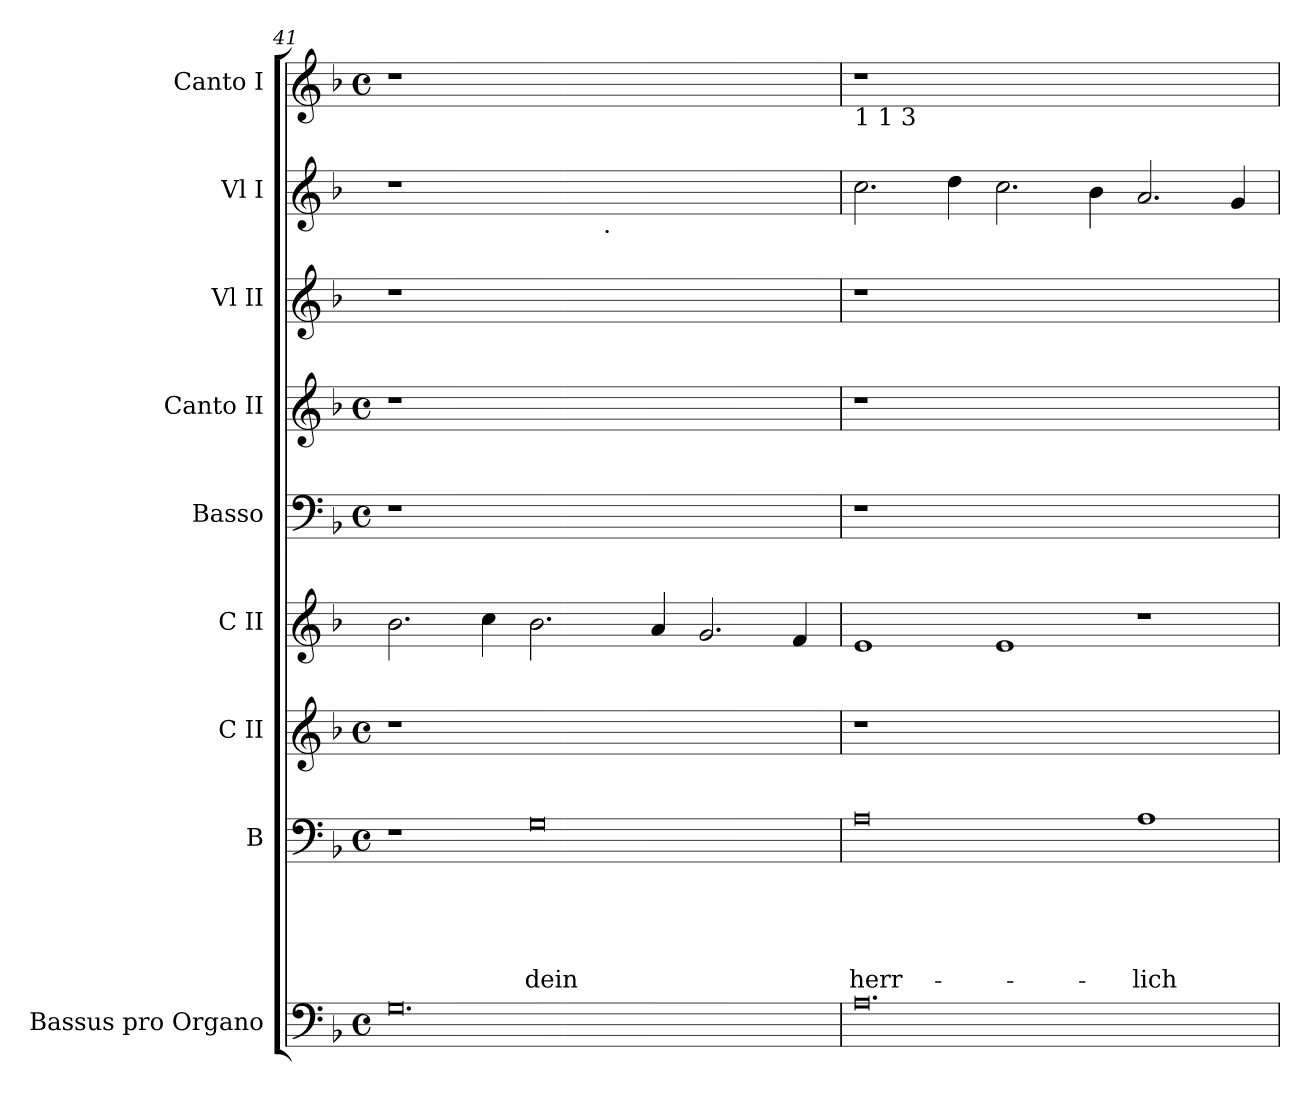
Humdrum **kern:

**kern	**kern	**text	**text	**text	**text	**text	**kern	**kern	**kern	**kern	**kern	**kern	**kern
*part9	*part8	*part8	*part8	*part8	*part8	*part8	*part7	*part6	*part5	*part4	*part3	*part2	*part1
*staff9	*staff8	*staff8	*staff8	*staff8	*staff8	*staff8	*staff7	*staff6	*staff5	*staff4	*staff3	*staff2	*staff1
*I"Bassus pro Organo	*I"B	*	*	*	*	*	*I"C II	*I"C II	*I"Basso	*I"Canto II	*I"Vl II	*I"Vl I	*I"Canto I
*I'B.p.O.	*I'B	*	*	*	*	*	*I'C II	*	*I'B	*I'C II	*I'Vl II	*I'Vl I	*I'C I
*clefF4	*clefF4	*	*	*	*	*	*clefG2	*clefG2	*clefF4	*clefG2	*clefG2	*clefG2	*clefG2
*	*	*	*	*	*	*	*	*	*ITrd7c12	*	*	*	*
*k[b-]	*k[b-]	*	*	*	*	*	*k[b-]	*k[b-]	*k[b-]	*k[b-]	*k[b-]	*k[b-]	*k[b-]
*F:	*F:	*	*	*	*	*	*F:	*F:	*F:	*F:	*F:	*F:	*F:
*M4/4	*M4/4	*	*	*	*	*	*M4/4	*	*M4/4	*M4/4	*	*	*M4/4
*met(c)	*met(c)	*	*	*	*	*	*met(c)	*	*met(c)	*met(c)	*	*	*met(c)
=41	=41	=41	=41	=41	=41	=41	=41	=41	=41	=41	=41	=41	=41
0.G	1r	.	.	.	.	.	1r	2.b-\	1r	1r	1r	1r	1r
.	.	.	.	.	.	.	.	4cc\	.	.	.	.	.
!	!	!	!	!	!	!LO:LY:b	!	!	!	!	!	!	!
.	0G	.	.	.	.	dein	0ryy	2.b-\	0ryy	0ryy	0ryy	2ryy	0ryy
!	!	!	!	!	!	!	!	!	!	!	!	!LO:TX:b:t=.	!
.	.	.	.	.	.	.	.	.	.	.	.	1.ryy	.
.	.	.	.	.	.	.	.	4a/	.	.	.	.	.
.	.	.	.	.	.	.	.	2.g/	.	.	.	.	.
.	.	.	.	.	.	.	.	4f/	.	.	.	.	.
!!LO:PB:g=z
=42	=42	=42	=42	=42	=42	=42	=42	=42	=42	=42	=42	=42	=42
!	!	!	!	!	!	!	!	!	!	!	!	!	!LO:TX:b:t=1 1 3
!	!	!	!	!	!	!LO:LY:b	!	!	!	!	!	!	!
0.A	0A	.	.	.	.	herr-	1r	1e	1r	1r	1r	2.cc\	1r
.	.	.	.	.	.	.	.	.	.	.	.	4dd\	.
.	.	.	.	.	.	.	0ryy	1e	0ryy	0ryy	0ryy	2.cc\	0ryy
.	.	.	.	.	.	.	.	.	.	.	.	4b-\	.
!	!	!	!	!	!	!LO:LY:b	!	!	!	!	!	!	!
.	1A	.	.	.	.	-lich	.	1r	.	.	.	2.a/	.
.	.	.	.	.	.	.	.	.	.	.	.	4g/	.
=	=	=	=	=	=	=	=	=	=	=	=	=	=
*-	*-	*-	*-	*-	*-	*-	*-	*-	*-	*-	*-	*-	*-
